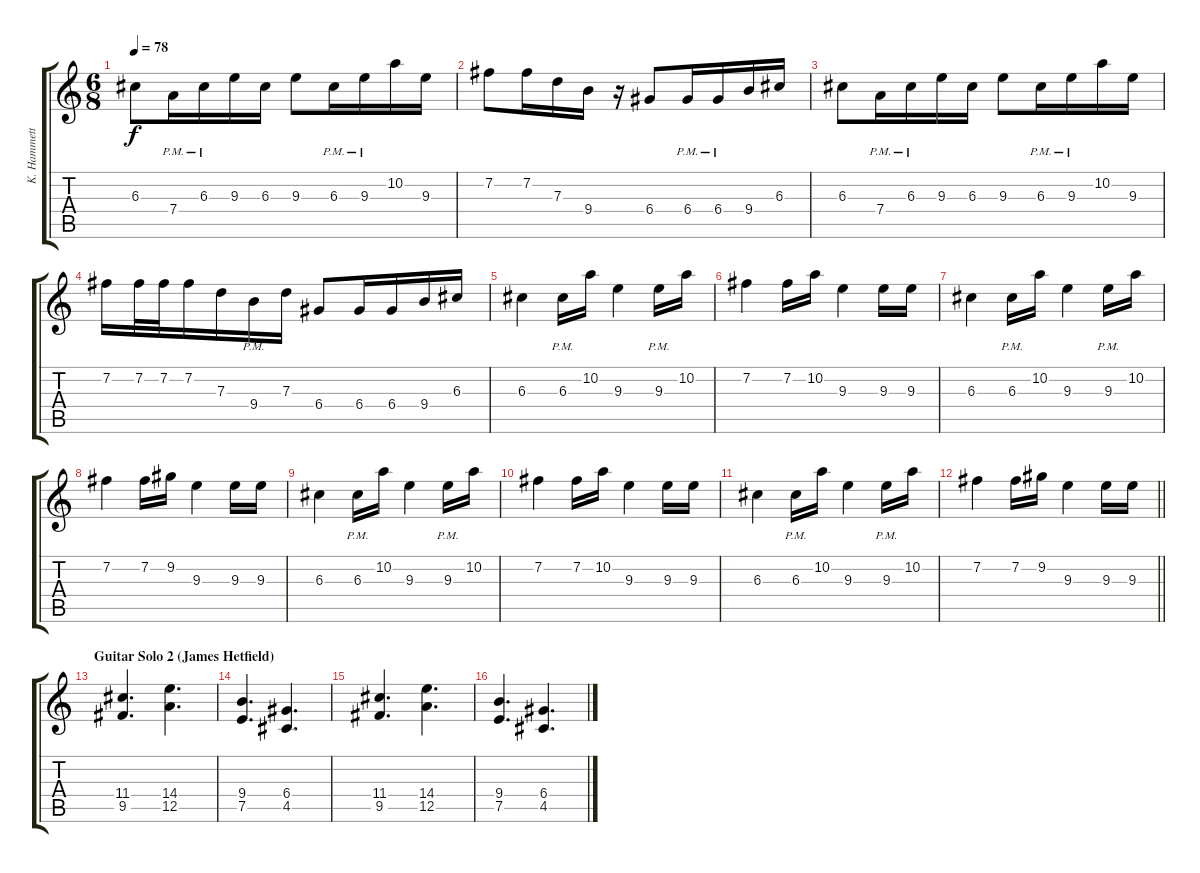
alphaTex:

\track ("K. Hammett (Lead)" "K. Hammett") {instrument distortionguitar}
\staff {score tabs}
\tuning (E4 B3 G3 D3 A2 E2) {hide}
\ts (6 8)
\tempo 78
\clef g2
\ks c
6.3.8{dy f} 7.4{pm}.16 6.3{pm}.16 9.3.16 6.3.16 9.3.8 6.3{pm}.16 9.3{pm}.16 10.2.16 9.3.16 |
7.2.8 7.2.16 7.3.16 9.4.16 r.16 6.4.8 6.4{pm}.16 6.4{pm}.16 9.4.16 6.3.16 |
6.3.8 7.4{pm}.16 6.3{pm}.16 9.3.16 6.3.16 9.3.8 6.3{pm}.16 9.3{pm}.16 10.2.16 9.3.16 |
7.2.16 7.2.32 7.2.32 7.2.16 7.3.16 9.4{pm}.16 7.3.16 6.4.8 6.4.16 6.4.16 9.4.16 6.3.16 |
6.3.4 6.3{pm}.16 10.2.16 9.3.4 9.3{pm}.16 10.2.16 |
7.2.4 7.2.16 10.2.16 9.3.4 9.3.16 9.3.16 |
6.3.4 6.3{pm}.16 10.2.16 9.3.4 9.3{pm}.16 10.2.16 |
7.2.4 7.2.16 9.2.16 9.3.4 9.3.16 9.3.16 |
6.3.4 6.3{pm}.16 10.2.16 9.3.4 9.3{pm}.16 10.2.16 |
7.2.4 7.2.16 10.2.16 9.3.4 9.3.16 9.3.16 |
6.3.4 6.3{pm}.16 10.2.16 9.3.4 9.3{pm}.16 10.2.16 |
\barLineRight lightlight
7.2.4 7.2.16 9.2.16 9.3.4 9.3.16 9.3.16 |
\section ("" "Guitar Solo 2 (James Hetfield)")
(11.4 9.5).4{d} (14.4 12.5).4{d} |
(9.4 7.5).4{d} (6.4 4.5).4{d} |
(11.4 9.5).4{d} (14.4 12.5).4{d} |
(9.4 7.5).4{d} (6.4 4.5).4{d}
